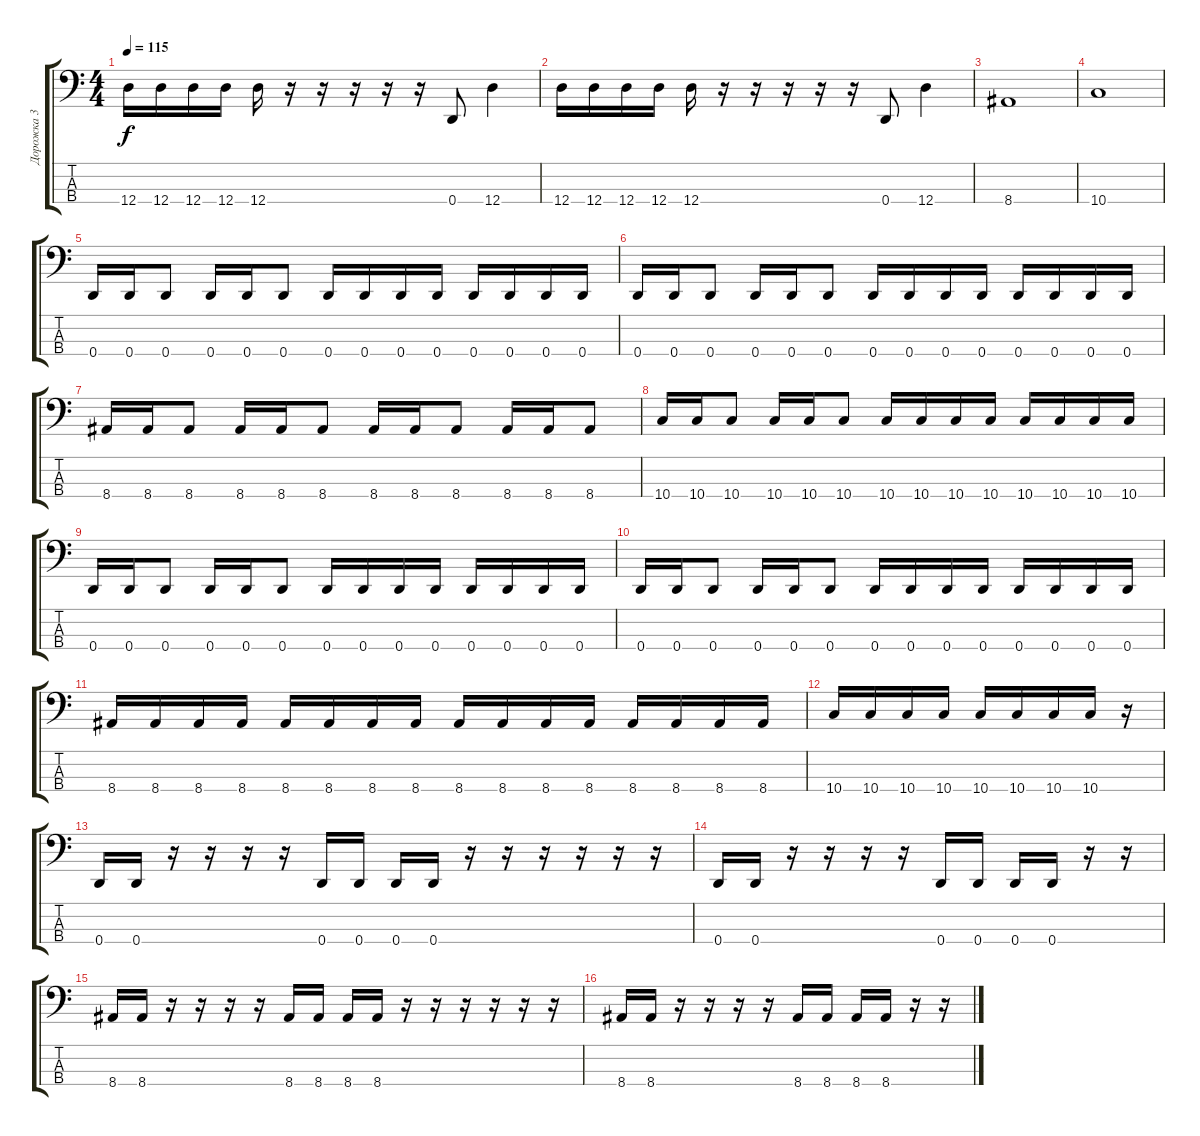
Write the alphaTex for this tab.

\track ("Дорожка 3" "Дорожка 3") {instrument electricbassfinger}
\staff {score tabs}
\tuning (G2 D2 A1 D1) {hide}
\ts (4 4)
\tempo 115
\clef f4
\ks c
12.4.16{dy f} 12.4.16 12.4.16 12.4.16 12.4.16 r.16 r.16 r.16 r.16 r.16 0.4.8 12.4.4 |
12.4.16 12.4.16 12.4.16 12.4.16 12.4.16 r.16 r.16 r.16 r.16 r.16 0.4.8 12.4.4 |
8.4.1 |
10.4.1 |
0.4.16 0.4.16 0.4.8 0.4.16 0.4.16 0.4.8 0.4.16 0.4.16 0.4.16 0.4.16 0.4.16 0.4.16 0.4.16 0.4.16 |
0.4.16 0.4.16 0.4.8 0.4.16 0.4.16 0.4.8 0.4.16 0.4.16 0.4.16 0.4.16 0.4.16 0.4.16 0.4.16 0.4.16 |
8.4.16 8.4.16 8.4.8 8.4.16 8.4.16 8.4.8 8.4.16 8.4.16 8.4.8 8.4.16 8.4.16 8.4.8 |
10.4.16 10.4.16 10.4.8 10.4.16 10.4.16 10.4.8 10.4.16 10.4.16 10.4.16 10.4.16 10.4.16 10.4.16 10.4.16 10.4.16 |
0.4.16 0.4.16 0.4.8 0.4.16 0.4.16 0.4.8 0.4.16 0.4.16 0.4.16 0.4.16 0.4.16 0.4.16 0.4.16 0.4.16 |
0.4.16 0.4.16 0.4.8 0.4.16 0.4.16 0.4.8 0.4.16 0.4.16 0.4.16 0.4.16 0.4.16 0.4.16 0.4.16 0.4.16 |
8.4.16 8.4.16 8.4.16 8.4.16 8.4.16 8.4.16 8.4.16 8.4.16 8.4.16 8.4.16 8.4.16 8.4.16 8.4.16 8.4.16 8.4.16 8.4.16 |
10.4.16 10.4.16 10.4.16 10.4.16 10.4.16 10.4.16 10.4.16 10.4.16 r.16 |
0.4.16 0.4.16 r.16 r.16 r.16 r.16 0.4.16 0.4.16 0.4.16 0.4.16 r.16 r.16 r.16 r.16 r.16 r.16 |
0.4.16 0.4.16 r.16 r.16 r.16 r.16 0.4.16 0.4.16 0.4.16 0.4.16 r.16 r.16 |
8.4.16 8.4.16 r.16 r.16 r.16 r.16 8.4.16 8.4.16 8.4.16 8.4.16 r.16 r.16 r.16 r.16 r.16 r.16 |
8.4.16 8.4.16 r.16 r.16 r.16 r.16 8.4.16 8.4.16 8.4.16 8.4.16 r.16 r.16
